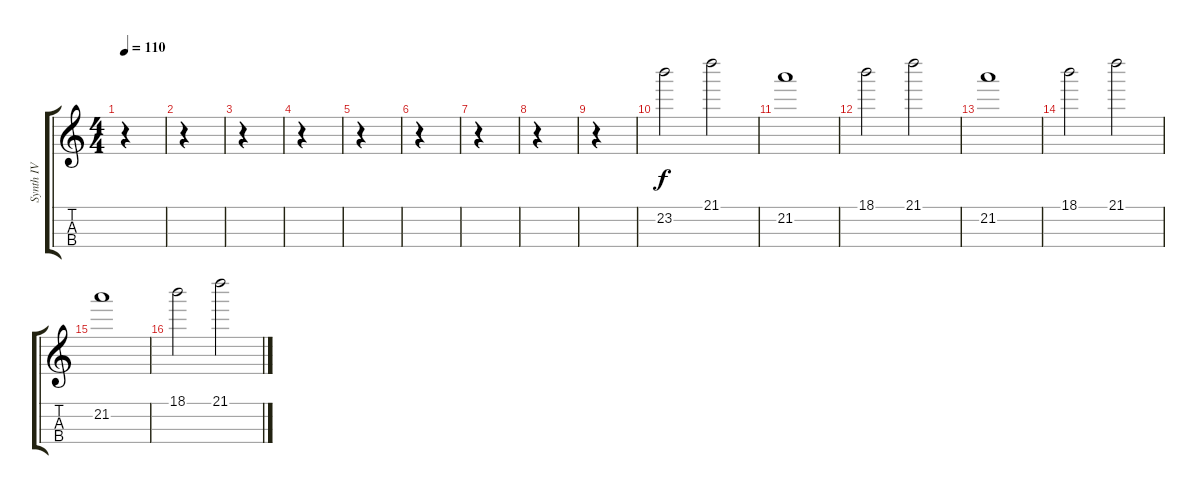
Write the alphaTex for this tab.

\track ("Synth IV" "Synth IV") {instrument acousticguitarnylon}
\staff {score tabs}
\tuning (F4 C4 G3 D3) {hide}
\ts (4 4)
\tempo 110
\clef g2
\ks c
r.4{dy f} |
r.4 |
r.4 |
r.4 |
r.4 |
r.4 |
r.4 |
r.4 |
r.4 |
23.2.2{balance 16 instrument musicbox} 21.1.2 |
21.2.1 |
18.1.2{balance 16 instrument musicbox} 21.1.2 |
21.2.1 |
18.1.2{balance 16 instrument musicbox} 21.1.2 |
21.2.1 |
18.1.2{balance 16 instrument musicbox} 21.1.2
